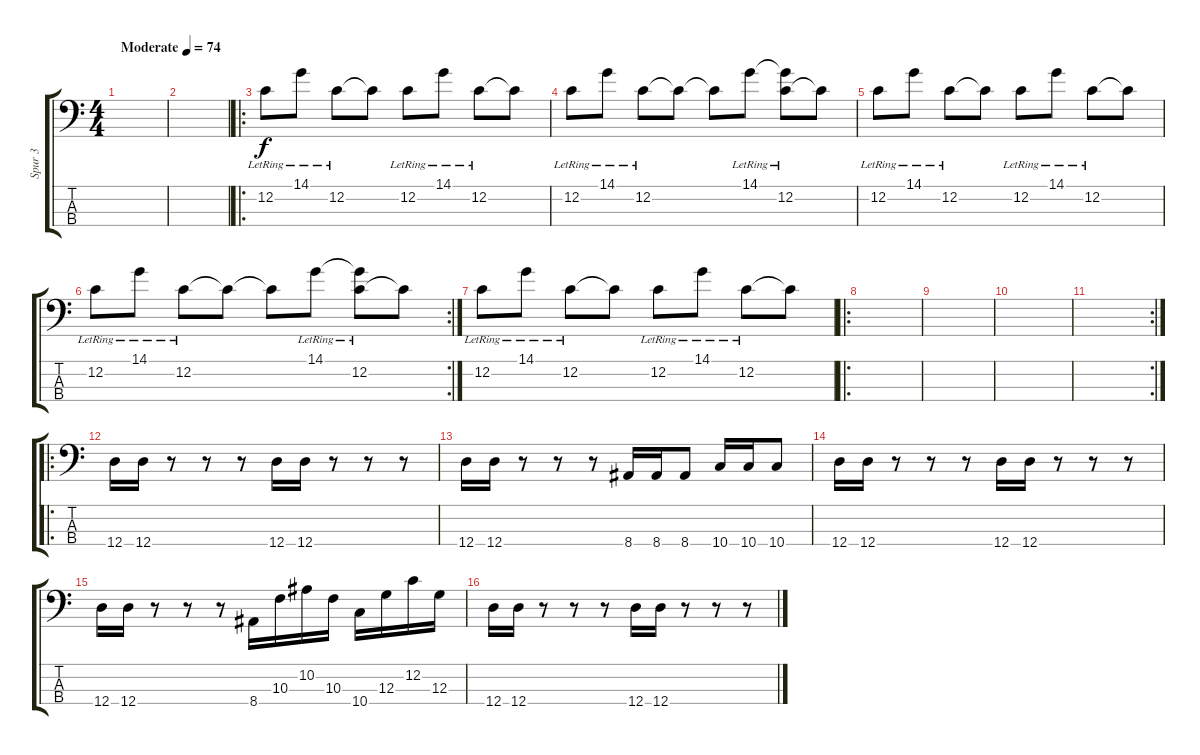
\track ("Spur 3" "Spur 3") {instrument electricbasspick}
\staff {score tabs}
\tuning (F2 C2 G1 D1) {hide}
\ts (4 4)
\tempo (74 "Moderate")
\clef f4
\ks c
|
|
\ro
12.2{lr}.8 14.1{lr}.8 12.2{lr}.8 12.2{t}.8 12.2{lr}.8 14.1{lr}.8 12.2{lr}.8 12.2{t}.8 |
12.2{lr}.8 14.1{lr}.8 12.2{lr}.8 12.2{t}.8 12.2{t}.8 14.1{lr}.8 (14.1{t} 12.2{lr}).8 12.2{t}.8 |
12.2{lr}.8 14.1{lr}.8 12.2{lr}.8 12.2{t}.8 12.2{lr}.8 14.1{lr}.8 12.2{lr}.8 12.2{t}.8 |
\rc 2
12.2{lr}.8 14.1{lr}.8 12.2{lr}.8 12.2{t}.8 12.2{t}.8 14.1{lr}.8 (14.1{t} 12.2{lr}).8 12.2{t}.8 |
12.2{lr}.8 14.1{lr}.8 12.2{lr}.8 12.2{t}.8 12.2{lr}.8 14.1{lr}.8 12.2{lr}.8 12.2{t}.8 |
\ro
|
|
|
\rc 2
|
\ro
12.4.16 12.4.16 r.8 r.8 r.8 12.4.16 12.4.16 r.8 r.8 r.8 |
12.4.16 12.4.16 r.8 r.8 r.8 8.4.16 8.4.16 8.4.8 10.4.16 10.4.16 10.4.8 |
12.4.16 12.4.16 r.8 r.8 r.8 12.4.16 12.4.16 r.8 r.8 r.8 |
12.4.16 12.4.16 r.8 r.8 r.8 8.4.16 10.3.16 10.2.16 10.3.16 10.4.16 12.3.16 12.2.16 12.3.16 |
12.4.16 12.4.16 r.8 r.8 r.8 12.4.16 12.4.16 r.8 r.8 r.8
